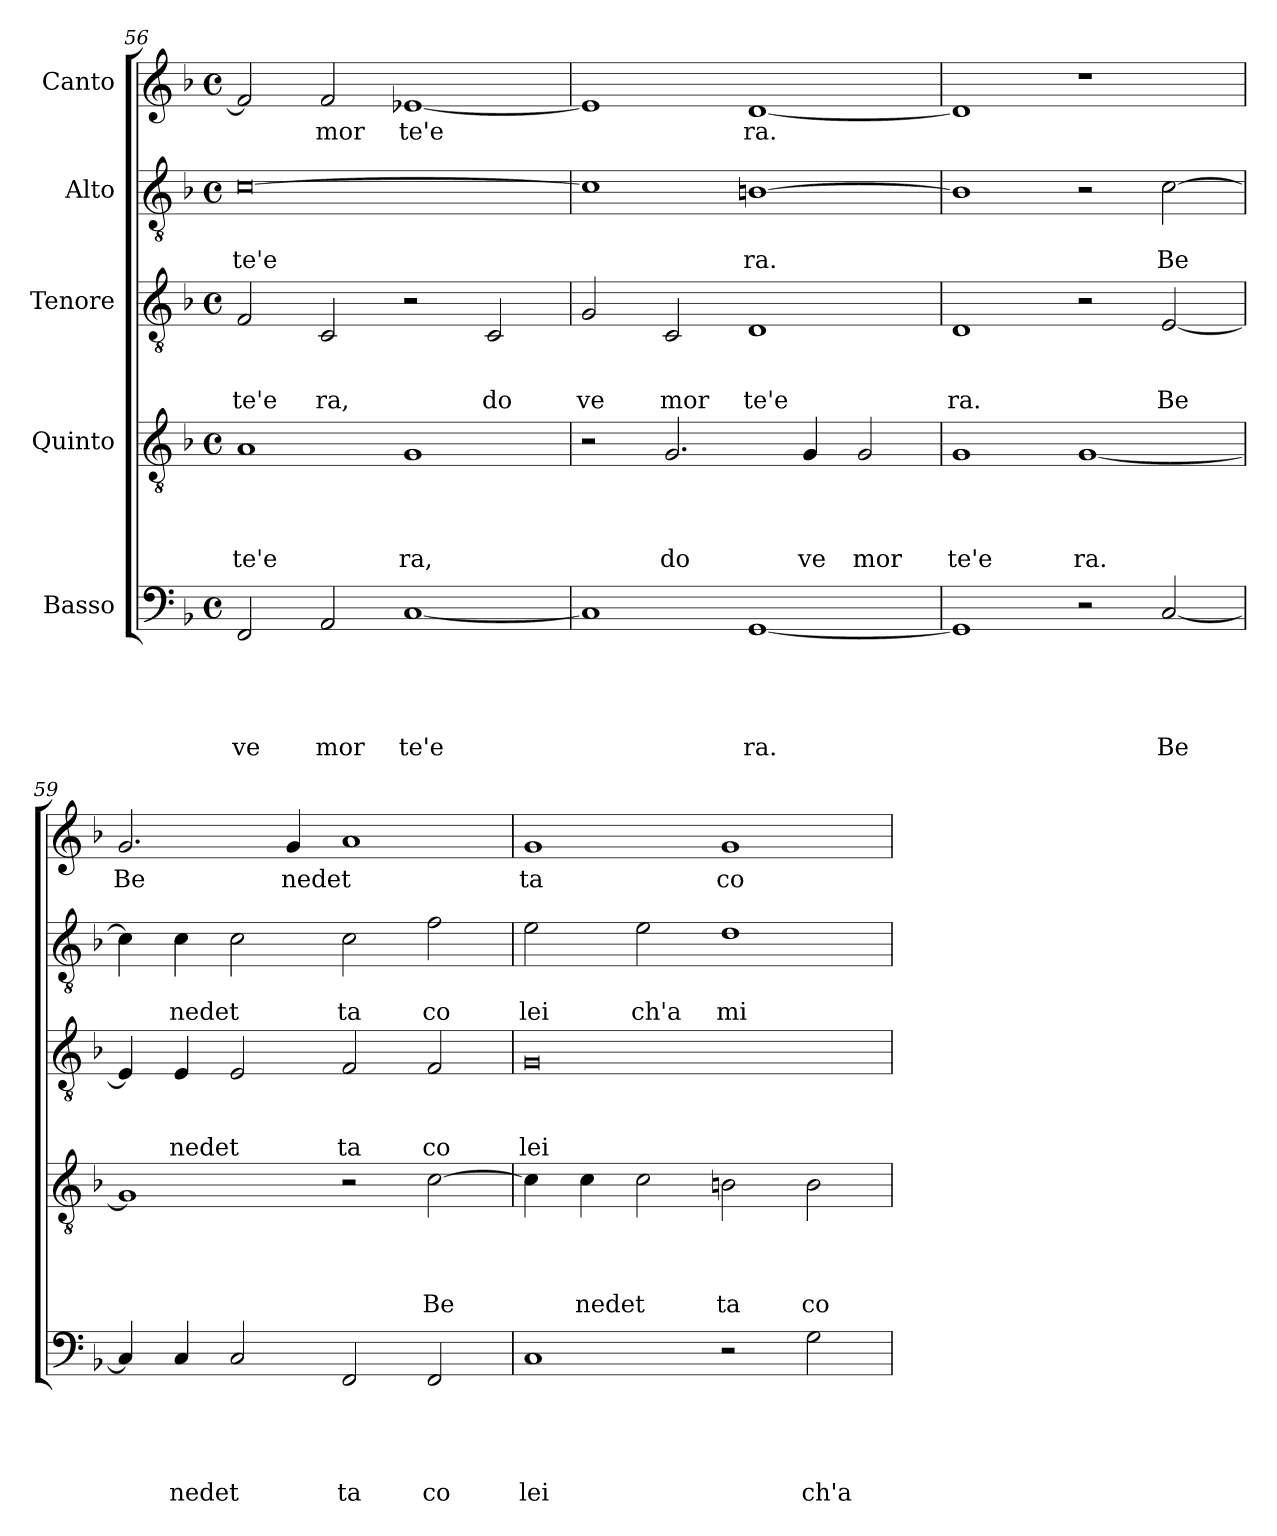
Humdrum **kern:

**kern	**text	**text	**text	**text	**text	**kern	**text	**text	**text	**text	**kern	**text	**text	**text	**kern	**text	**text	**kern	**text
*part5	*part5	*part5	*part5	*part5	*part5	*part4	*part4	*part4	*part4	*part4	*part3	*part3	*part3	*part3	*part2	*part2	*part2	*part1	*part1
*staff5	*staff5	*staff5	*staff5	*staff5	*staff5	*staff4	*staff4	*staff4	*staff4	*staff4	*staff3	*staff3	*staff3	*staff3	*staff2	*staff2	*staff2	*staff1	*staff1
*I"Basso	*	*	*	*	*	*I"Quinto	*	*	*	*	*I"Tenore	*	*	*	*I"Alto	*	*	*I"Canto	*
*clefF4	*	*	*	*	*	*clefGv2	*	*	*	*	*clefGv2	*	*	*	*clefGv2	*	*	*clefG2	*
*k[b-]	*	*	*	*	*	*k[b-]	*	*	*	*	*k[b-]	*	*	*	*k[b-]	*	*	*k[b-]	*
*F:	*	*	*	*	*	*F:	*	*	*	*	*F:	*	*	*	*F:	*	*	*F:	*
*M4/4	*	*	*	*	*	*M4/4	*	*	*	*	*M4/4	*	*	*	*M4/4	*	*	*M4/4	*
*met(c)	*	*	*	*	*	*met(c)	*	*	*	*	*met(c)	*	*	*	*met(c)	*	*	*met(c)	*
=56	=56	=56	=56	=56	=56	=56	=56	=56	=56	=56	=56	=56	=56	=56	=56	=56	=56	=56	=56
!	!	!	!	!	!LO:LY:b	!	!	!	!	!LO:LY:b	!	!	!	!LO:LY:b	!	!	!LO:LY:b	!	!
2FF/	.	.	.	.	ve	1A	.	.	.	te'e	2F/	.	.	te'e	[>0c	.	te'e	2f/]	.
!	!	!	!	!	!LO:LY:b	!	!	!	!	!	!	!	!	!LO:LY:b	!	!	!	!	!LO:LY:b
2AA/	.	.	.	.	mor	.	.	.	.	.	2C/	.	.	ra,	.	.	.	2f/	mor
!	!	!	!	!	!LO:LY:b	!	!	!	!	!LO:LY:b	!	!	!	!	!	!	!	!	!LO:LY:b
[<1C	.	.	.	.	te'e	1G	.	.	.	ra,	2r	.	.	.	.	.	.	[<1e-X	te'e
!	!	!	!	!	!	!	!	!	!	!	!	!	!	!LO:LY:b	!	!	!	!	!
.	.	.	.	.	.	.	.	.	.	.	2C/	.	.	do	.	.	.	.	.
=57	=57	=57	=57	=57	=57	=57	=57	=57	=57	=57	=57	=57	=57	=57	=57	=57	=57	=57	=57
!	!	!	!	!	!	!	!	!	!	!	!	!	!	!LO:LY:b	!	!	!	!	!
1C]	.	.	.	.	.	2r	.	.	.	.	2G/	.	.	ve	1c]	.	.	1e-]	.
!	!	!	!	!	!	!	!	!	!	!LO:LY:b	!	!	!	!LO:LY:b	!	!	!	!	!
.	.	.	.	.	.	2.G/	.	.	.	do	2C/	.	.	mor	.	.	.	.	.
!	!	!	!	!	!LO:LY:b	!	!	!	!	!	!	!	!	!LO:LY:b	!	!	!LO:LY:b	!	!LO:LY:b
[<1GG	.	.	.	.	ra.	.	.	.	.	.	1D	.	.	te'e	[>1Bn	.	ra.	[<1d	ra.
!	!	!	!	!	!	!	!	!	!	!LO:LY:b	!	!	!	!	!	!	!	!	!
.	.	.	.	.	.	4G/	.	.	.	ve	.	.	.	.	.	.	.	.	.
!	!	!	!	!	!	!	!	!	!	!LO:LY:b	!	!	!	!	!	!	!	!	!
.	.	.	.	.	.	2G/	.	.	.	mor	.	.	.	.	.	.	.	.	.
=58	=58	=58	=58	=58	=58	=58	=58	=58	=58	=58	=58	=58	=58	=58	=58	=58	=58	=58	=58
!	!	!	!	!	!	!	!	!	!	!LO:LY:b	!	!	!	!LO:LY:b	!	!	!	!	!
1GG]	.	.	.	.	.	1G	.	.	.	te'e	1D	.	.	ra.	1B]	.	.	1d]	.
!	!	!	!	!	!	!	!	!	!	!LO:LY:b	!	!	!	!	!	!	!	!	!
2r	.	.	.	.	.	[<1G	.	.	.	ra.	2r	.	.	.	2r	.	.	1r	.
!	!	!	!	!	!LO:LY:b	!	!	!	!	!	!	!	!	!LO:LY:b	!	!	!LO:LY:b	!	!
[<2C/	.	.	.	.	Be	.	.	.	.	.	[<2E/	.	.	Be	[>2c\	.	Be	.	.
=59	=59	=59	=59	=59	=59	=59	=59	=59	=59	=59	=59	=59	=59	=59	=59	=59	=59	=59	=59
!	!	!	!	!	!	!	!	!	!	!	!	!	!	!	!	!	!	!	!LO:LY:b
4C/]	.	.	.	.	.	1G]	.	.	.	.	4E/]	.	.	.	4c\]	.	.	2.g/	Be
!	!	!	!	!	!LO:LY:b	!	!	!	!	!	!	!	!	!LO:LY:b	!	!	!LO:LY:b	!	!
4C/	.	.	.	.	nedet	.	.	.	.	.	4E/	.	.	nedet	4c\	.	nedet	.	.
2C/	.	.	.	.	.	.	.	.	.	.	2E/	.	.	.	2c\	.	.	.	.
!	!	!	!	!	!	!	!	!	!	!	!	!	!	!	!	!	!	!	!LO:LY:b
.	.	.	.	.	.	.	.	.	.	.	.	.	.	.	.	.	.	4g/	nedet
!	!	!	!	!	!LO:LY:b	!	!	!	!	!	!	!	!	!LO:LY:b	!	!	!LO:LY:b	!	!
2FF/	.	.	.	.	ta	2r	.	.	.	.	2F/	.	.	ta	2c\	.	ta	1a	.
!	!	!	!	!	!LO:LY:b	!	!	!	!	!LO:LY:b	!	!	!	!LO:LY:b	!	!	!LO:LY:b	!	!
2FF/	.	.	.	.	co	[<2c\	.	.	.	Be	2F/	.	.	co	2f\	.	co	.	.
!!LO:LB:g=z
=60	=60	=60	=60	=60	=60	=60	=60	=60	=60	=60	=60	=60	=60	=60	=60	=60	=60	=60	=60
!	!	!	!	!	!LO:LY:b	!	!	!	!	!	!	!	!	!LO:LY:b	!	!	!LO:LY:b	!	!LO:LY:b
1C	.	.	.	.	lei	4c\]	.	.	.	.	0G	.	.	lei	2e\	.	lei	1g	ta
!	!	!	!	!	!	!	!	!	!	!LO:LY:b	!	!	!	!	!	!	!	!	!
.	.	.	.	.	.	4c\	.	.	.	nedet	.	.	.	.	.	.	.	.	.
!	!	!	!	!	!	!	!	!	!	!	!	!	!	!	!	!	!LO:LY:b	!	!
.	.	.	.	.	.	2c\	.	.	.	.	.	.	.	.	2e\	.	ch'a	.	.
!	!	!	!	!	!	!	!	!	!	!LO:LY:b	!	!	!	!	!	!	!LO:LY:b	!	!LO:LY:b
2r	.	.	.	.	.	2Bn\	.	.	.	ta	.	.	.	.	1d	.	mi	1g	co
!	!	!	!	!	!LO:LY:b	!	!	!	!	!LO:LY:b	!	!	!	!	!	!	!	!	!
2G\	.	.	.	.	ch'a	2B\	.	.	.	co	.	.	.	.	.	.	.	.	.
=	=	=	=	=	=	=	=	=	=	=	=	=	=	=	=	=	=	=	=
*-	*-	*-	*-	*-	*-	*-	*-	*-	*-	*-	*-	*-	*-	*-	*-	*-	*-	*-	*-
